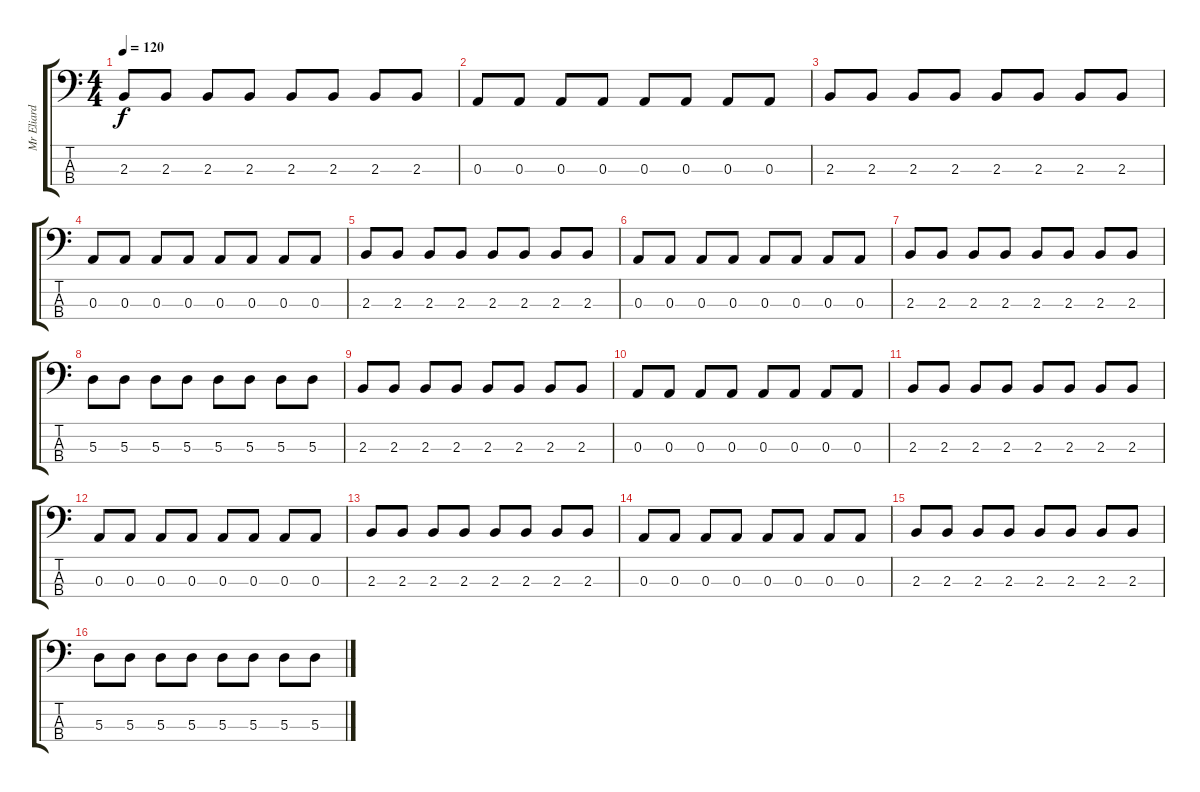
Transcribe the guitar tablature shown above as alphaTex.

\track ("Mr Eliard" "Mr Eliard") {instrument electricbassfinger}
\staff {score tabs}
\tuning (G2 D2 A1 E1) {hide}
\ts (4 4)
\tempo 120
\clef f4
\ks c
2.3.8{dy f} 2.3.8 2.3.8 2.3.8 2.3.8 2.3.8 2.3.8 2.3.8 |
0.3.8 0.3.8 0.3.8 0.3.8 0.3.8 0.3.8 0.3.8 0.3.8 |
2.3.8 2.3.8 2.3.8 2.3.8 2.3.8 2.3.8 2.3.8 2.3.8 |
0.3.8 0.3.8 0.3.8 0.3.8 0.3.8 0.3.8 0.3.8 0.3.8 |
2.3.8 2.3.8 2.3.8 2.3.8 2.3.8 2.3.8 2.3.8 2.3.8 |
0.3.8 0.3.8 0.3.8 0.3.8 0.3.8 0.3.8 0.3.8 0.3.8 |
2.3.8 2.3.8 2.3.8 2.3.8 2.3.8 2.3.8 2.3.8 2.3.8 |
5.3.8 5.3.8 5.3.8 5.3.8 5.3.8 5.3.8 5.3.8 5.3.8 |
2.3.8 2.3.8 2.3.8 2.3.8 2.3.8 2.3.8 2.3.8 2.3.8 |
0.3.8 0.3.8 0.3.8 0.3.8 0.3.8 0.3.8 0.3.8 0.3.8 |
2.3.8 2.3.8 2.3.8 2.3.8 2.3.8 2.3.8 2.3.8 2.3.8 |
0.3.8 0.3.8 0.3.8 0.3.8 0.3.8 0.3.8 0.3.8 0.3.8 |
2.3.8 2.3.8 2.3.8 2.3.8 2.3.8 2.3.8 2.3.8 2.3.8 |
0.3.8 0.3.8 0.3.8 0.3.8 0.3.8 0.3.8 0.3.8 0.3.8 |
2.3.8 2.3.8 2.3.8 2.3.8 2.3.8 2.3.8 2.3.8 2.3.8 |
5.3.8 5.3.8 5.3.8 5.3.8 5.3.8 5.3.8 5.3.8 5.3.8
